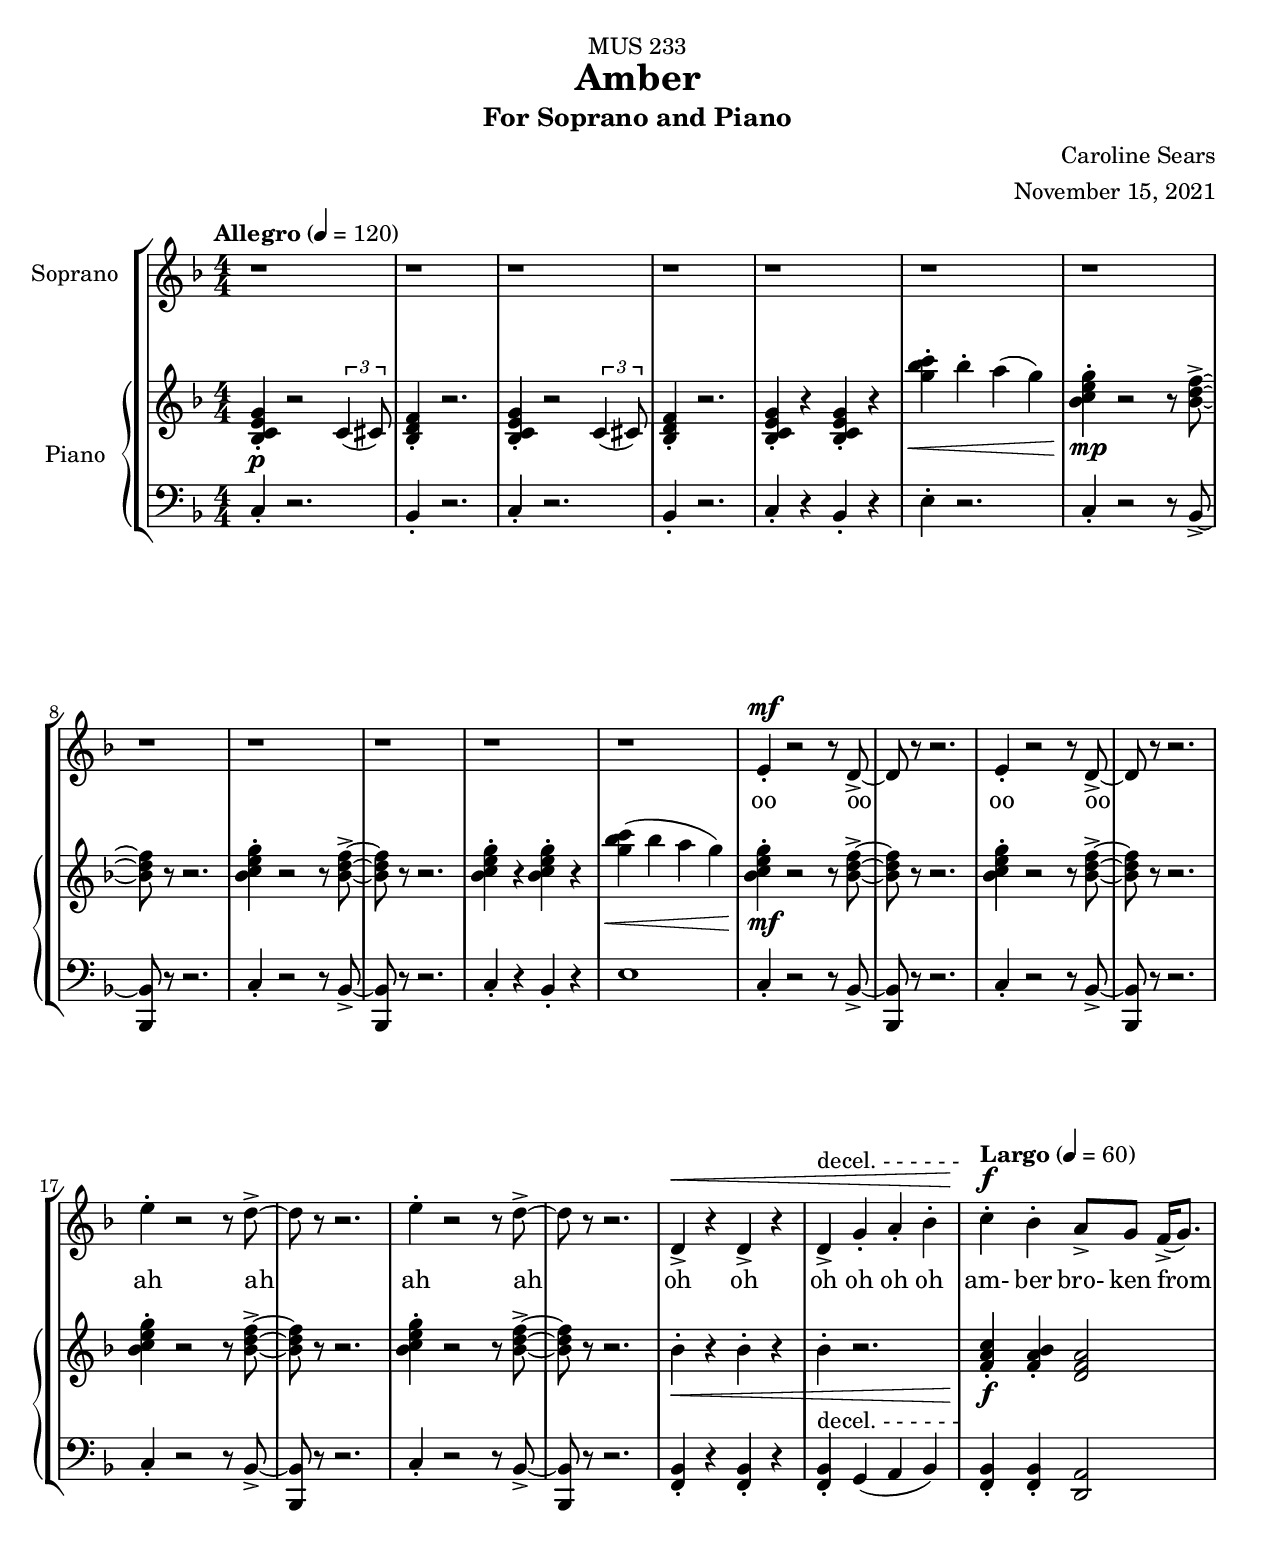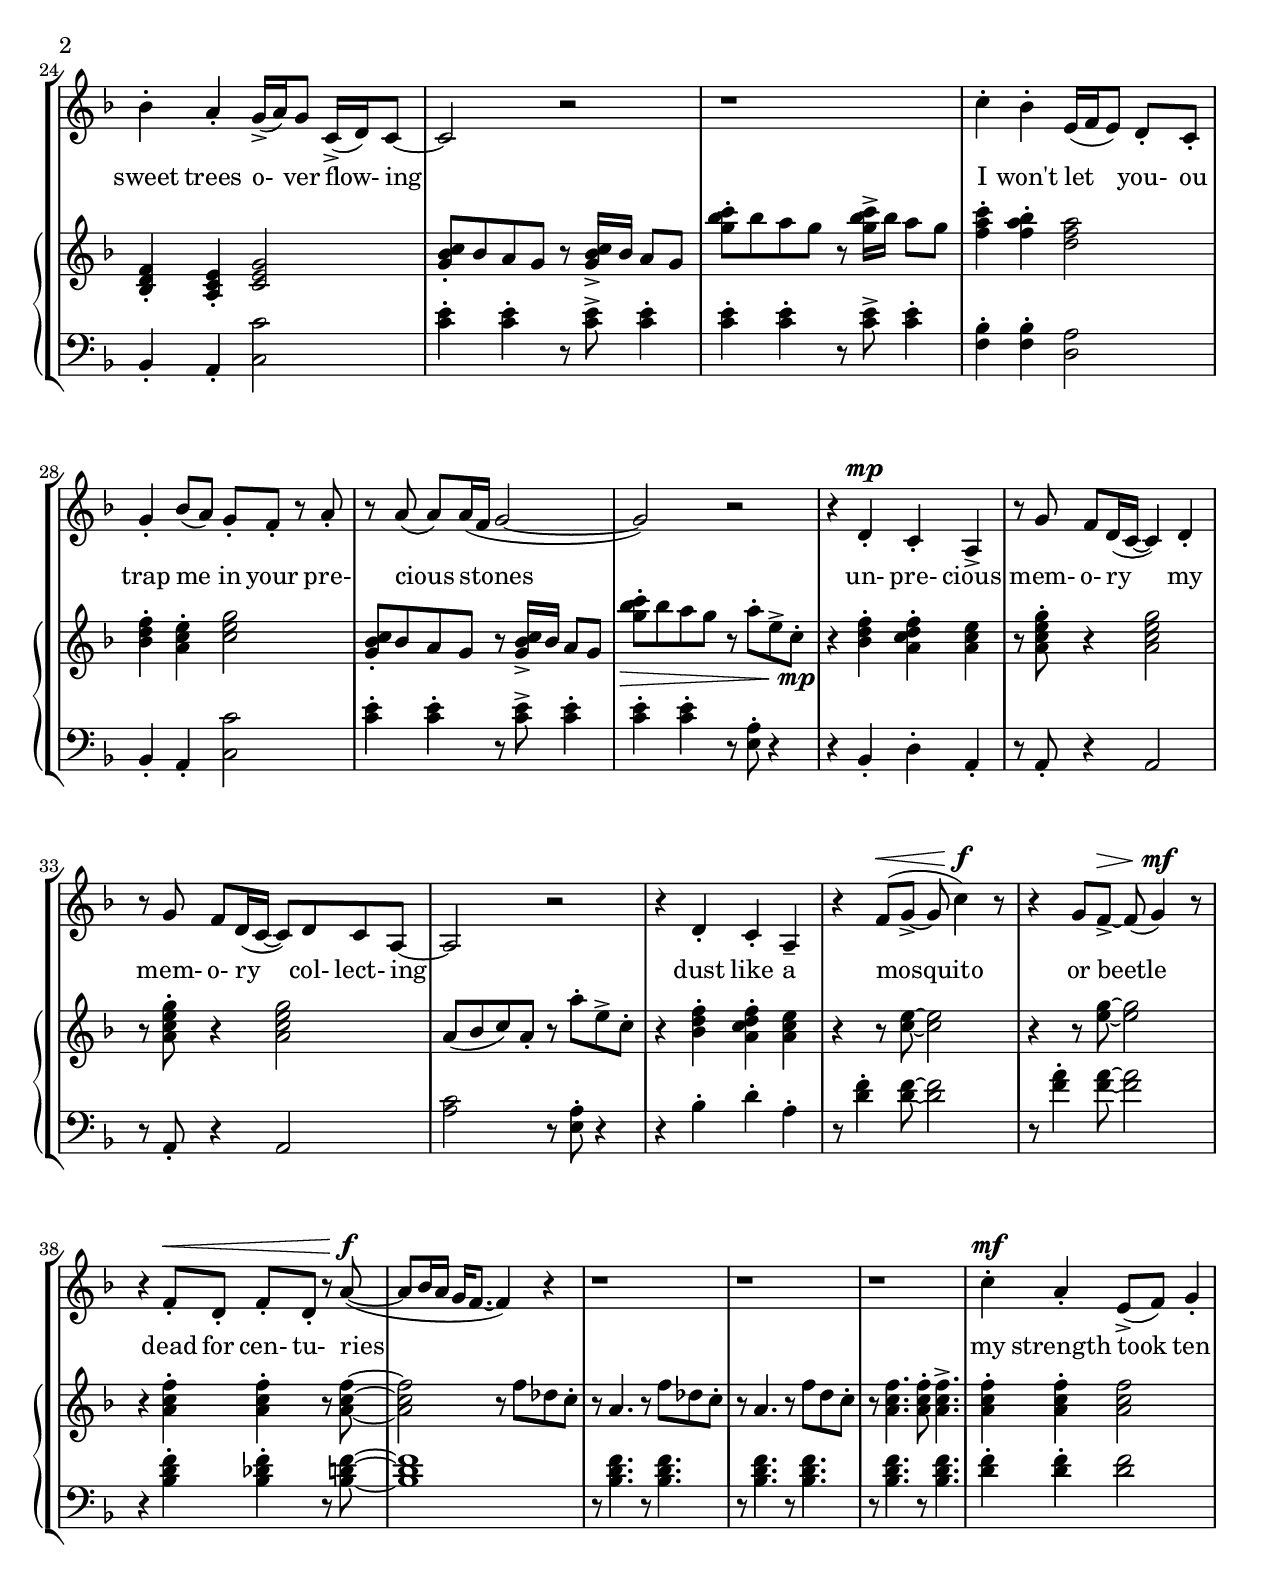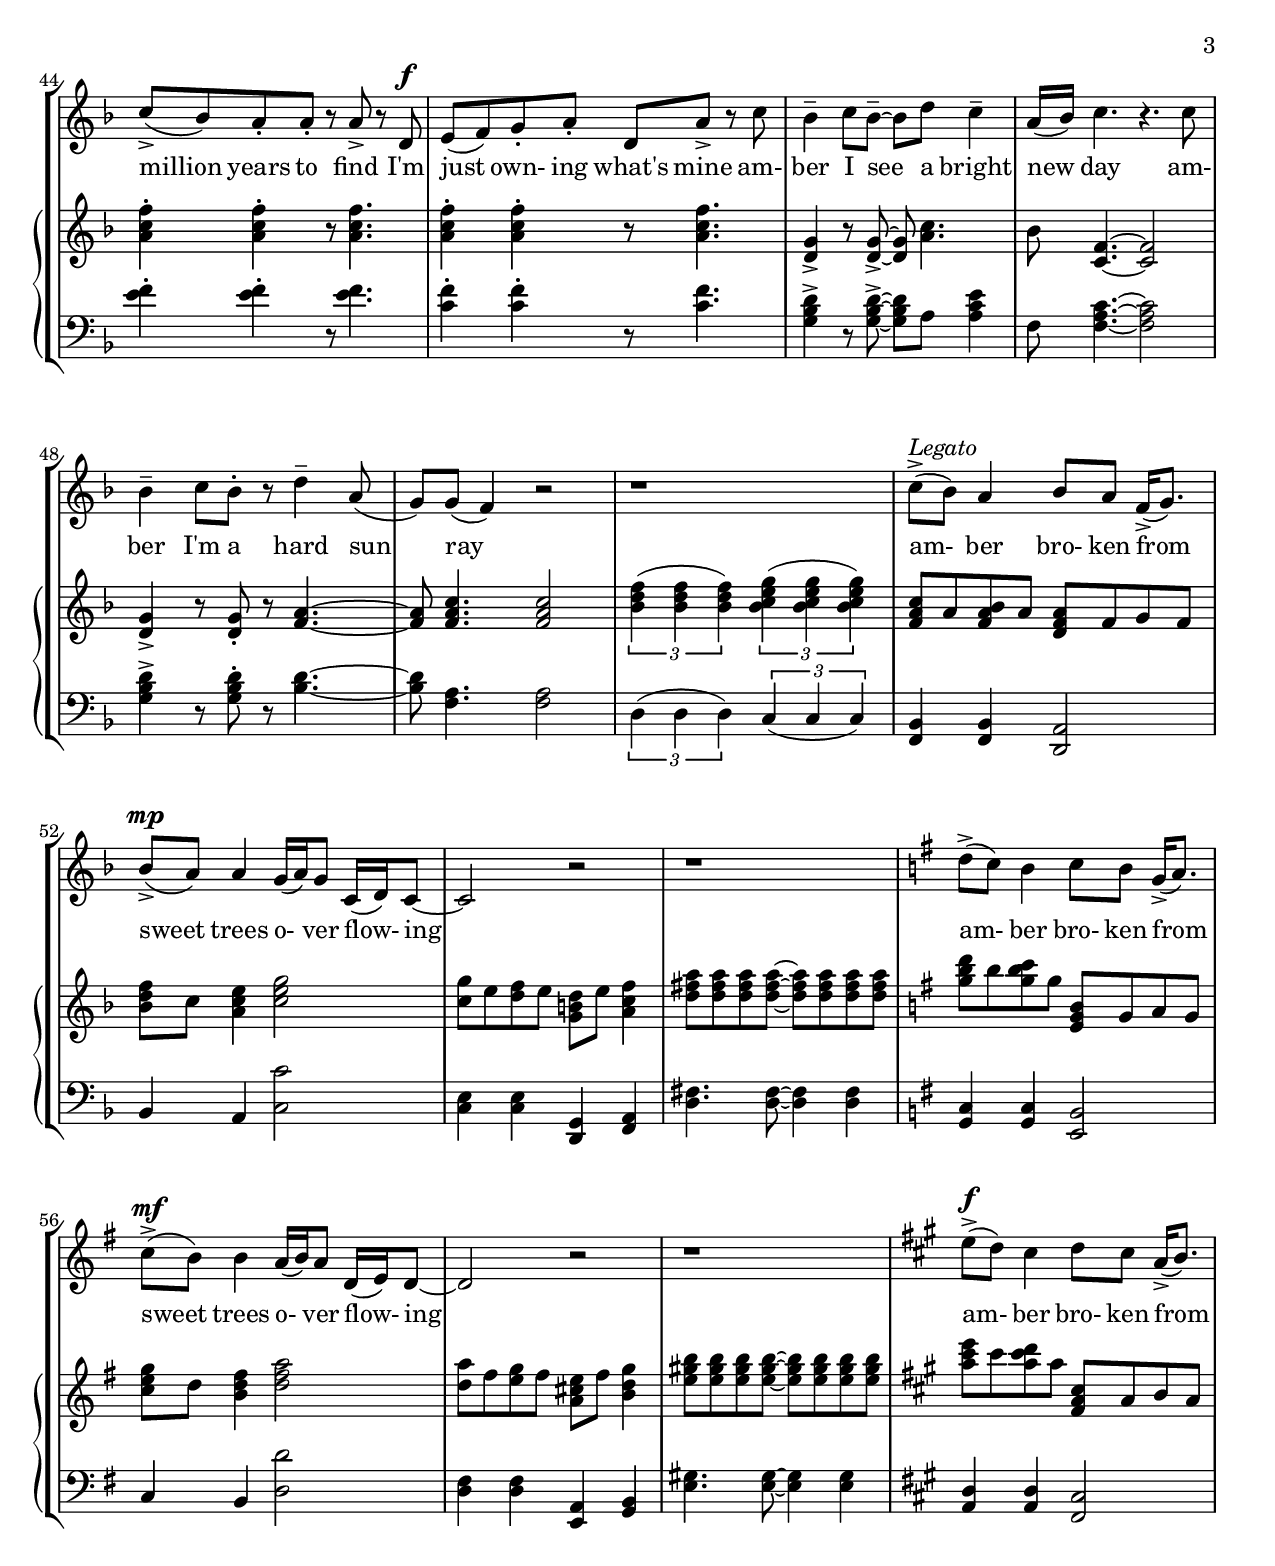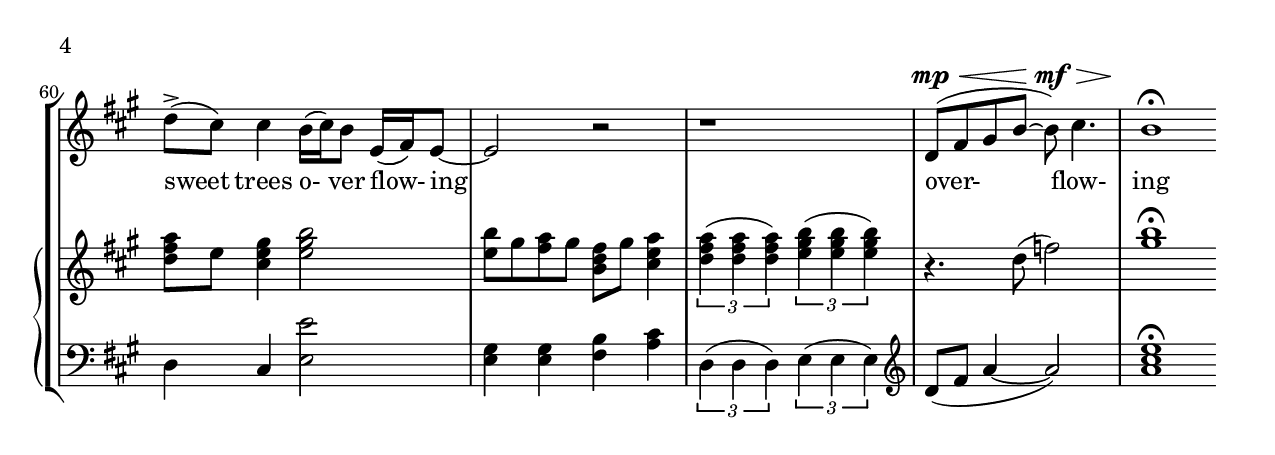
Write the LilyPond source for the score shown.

%%%%%%%%%%%%%%%%%%%% Header + Paper Dimensions %%%%%%%%%%%%%%%%%%%%
\header {
  title = "Amber"
    subtitle = "For Soprano and Piano"
    dedication = "MUS 233"
    composer = "Caroline Sears"
    arranger = "November 15, 2021"
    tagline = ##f

}
\paper {
  #(set-paper-size "ansi a")
  #(define top-margin (* 0.75 in))
}

%%%%%%%%%%%%%%%%%%%% Musical/Lyrical Content %%%%%%%%%%%%%%%%%%%%%%%%%%

%%%%% VOICE PART %%%%%%%%%%%
theNotes = \relative c'' {
    \set Staff.midiInstrument = "flute"
    \key f \major % C mixolydian
    \numericTimeSignature \time 4/4
    \tempo "Allegro" 4 = 120
    \dynamicUp

    %%Intro %%
    r1 | r1 |r1 | r1 | r1 | r1 | r1 | r1 | r1 | r1 | r1 | r1 |
    e,4\staccato\mf r2 r8 d8\accent~ |d8 r8 r2. |e4\staccato r2 r8 d8\accent~ |d8 r8 r2. 
    e'4\staccato r2 r8 d8\accent~ |d8 r8 r2. |e4\staccato r2 r8 d8\accent~ |d8 r8 r2. 
    d,4\accent\< r4 d4\accent r4| d4\accent^\markup{"decel. - - - - - -"}  g4\staccato a4\staccato bes\staccato |


    %% Verse 1 %%

    %bar 23%
    \tempo "Largo" 4 = 60
    c4\staccato\!\f bes4\staccato  a8\accent g8 f16\accent (g8.) | bes4\staccato  a\staccato g16\accent (a16) g8 c,16\accent (d16) c8~ |
    c2 r2 | r1 |
    %bar 27%
     c'4\staccato bes4\staccato  e,16 (f16 e8)  d8\staccato c8\staccato | g'4\staccato bes8 (a) g8\staccato f8\staccato r8 a8\staccato |
    r8 a8 (a) a16 (f16 g2~ | g2) r2 |
    %bar 31%
    r4 d4\mp\staccato c4\staccato a\accent |r8 g'8 f d16 (c16~c4) d4\staccato | r8 g8 f d16 (c16~c8) d8 c8 a~ |a2 r2 |
    %bar 35%
    r4 d4\staccato c4\staccato a4\tenuto | r4 f'8\< (g8\accent~g8 c4\!\f) r8 | r4 g8 f8\>\accent~f8 (g4\!\mf) r8 | r4 f8\staccato\< d\staccato f\staccato d\staccato r8 a'8\!\f(~a8 bes16  a16 
    g f8.~f4)  r4|
    %bar40
     r1 |r1| r1 |
     %bar 43
    c'4\staccato\mf a\staccato e8\accent (f8) g4\staccato | c8\accent (bes) a8\staccato a8\staccato r8 a\accent r8 d,8\f |
    e8 (f) g8\staccato a8\staccato  d,8 a'8\accent r8 c8| bes4\tenuto c8 bes8\tenuto~bes8 d8 c4\tenuto| a16 (bes) c4. r4. c8|
    %bar 48
    bes4\tenuto c8 bes8\staccato r8 d4\tenuto a8 (g8) g8 (f4) r2 | r1 |
    %bar 50
    c'8\accent^\markup{\italic{"Legato"}} (bes8)  a4 bes8 a8 f16\accent (g8.) | bes8\mp\accent (a8) a4 g16 (a16) g8 c,16 (d16) c8~ |
    c2 r2 | r1 |
    %bar 54
    \key g \major
    d'8\accent (c8)  b4 c8 b8 g16\accent (a8.) | c8\mf\accent (b8) b4 a16 (b16) a8 d,16 (e16) d8~ |
    d2 r2 | r1 |
    \key a \major
    %bar 58
    e'8\f\accent (d8)  cis4 d8 cis8 a16\accent (b8.) | d8\accent (cis8) cis4 b16 (cis16) b8 e,16 (fis16) e8~ |
    e2 r2 | r1 |
    %bar 62
    d8\mp\< (fis gis b~b8\!\mf\>) cis4.|b1\!\fermata \bar ".|"


    
  }

theWords =  \lyricmode {
      %% Intro %%%
      oo oo oo oo
      ah ah ah ah
      oh oh oh oh oh oh
      %% Verse 1%%%
      am- ber bro- ken from
      sweet trees o- ver flow- ing
      I won't let you- _ou  trap me
      in your pre- cious stones_
      un- pre- cious mem- o- ry my
      mem- o- ry col- lect- ing
      dust like a mosquito or beetle
      dead for cen- tu- ries
      my strength took ten million
      years to find
      I'm just own- ing what's mine
      am- ber I see a bright new day
      am- ber I'm a hard sun ray 

      am- ber bro- ken from
      sweet trees o- ver flow- ing

      am- ber bro- ken from
      sweet trees o- ver flow- ing

      am- ber bro- ken from
      sweet trees o- ver flow- ing

      over- flow- ing



  }

%%%%%% PIANO PART %%%%%%%%%%
righthand =\relative c' {
    \key f \major
    \numericTimeSignature \time 4/4

    %%%%%%%% INTRO %%%%%%%%
    \tempo "Allegro" 4 = 120
    <bes c e g>4\staccato\p r2 \tuplet 3/2 {c4 (cis8)} | <bes d f>4\staccato r2.|
    <bes c e g>4\staccato r2 \tuplet 3/2 {c4 (cis8)} | <bes d f>4\staccato r2.|
    <bes c e g>4\staccato r4 <bes c e g>4\staccato r4|
    <g'' bes c>4\staccato\< bes\staccato a (g) |
    <bes, c e g>4\staccato\!\mp r2 r8 <bes d f>8\accent~|<bes d f>8 r8 r2. |
    <bes c e g>4\staccato r2 r8 <bes d f>8\accent~|<bes d f>8 r8 r2. |
    <bes c e g>4\staccato r4 <bes c e g>4\staccato r4|
    <g' bes c>4\< (bes a g) |
    <bes, c e g>4\!\mf\staccato r2 r8 <bes d f>8\accent~|<bes d f>8 r8 r2. |
    <bes c e g>4\staccato r2 r8 <bes d f>8\accent~|<bes d f>8 r8 r2. |
    <bes c e g>4\staccato r2 r8 <bes d f>8\accent~|<bes d f>8 r8 r2. |
    <bes c e g>4\staccato r2 r8 <bes d f>8\accent~|<bes d f>8 r8 r2. |
    bes4\staccato\< r4 bes4\staccato r4 | bes4\staccato r2. | 
    

    
    %%%% VERSE 1 %%%%%%%%
    \tempo "Largo" 4 = 60

    %bar 23%
    <f a c>4\staccato\!\f <f a bes>\staccato <d f a>2 | <bes d f>4\staccato <a c e>4\staccato  <c e g>2 |
    <g' bes c>8\staccato  bes  a g r8 <g bes c>16\accent bes16 a8 g |<g' bes c>8\staccato  bes  a g r8 <g bes c>16\accent bes16 a8 g |
    %bar 27%
    <f a c>4\staccato <f a bes>\staccato <d f a>2 | <bes d f>4\staccato <a c e>4\staccato  <c e g>2 |
    <g bes c>8\staccato  bes  a g r8 <g bes c>16\accent bes16 a8 g | <g' bes c>8\>\staccato  bes  a g r8 a\staccato e\accent c\!\mp\staccato |
    %bar 31%
    r4 <bes d f>4\staccato <a c d f>4\staccato <a c e> | r8 <a c e g>\staccato r4 <a c e g>2 |  r8 <a c e g>\staccato r4 <a c e g>2 | 
    %bar 34%
    a8 (bes c) a\staccato r8 a'\staccato e\accent c\staccato |r4 <bes d f>4\staccato <a c d f>4\staccato <a c e> |
    r4 r8 <c e>8~<c e>2 | r4 r8 <e g>8~<e g>2 | r4 <a, c f>4\staccato <a c f>4\staccato r8 <a c f>8~| <a c f>2 r8 f'8 des c\staccato|
    %bar 40
    r8 a4. r8 f'8 des c\staccato | r8 a4. r8 f'8 d c\staccato | r8 <a c f>4. <a c f>8\staccato <a c f>4.\accent  |
    <a c f>4\staccato <a c f>4\staccato <a c f>2 |<a c f>4\staccato <a c f>4\staccato r8<a c f>4.| 
    %bar45
    <a c f>4\staccato <a c f>4\staccato r8<a c f>4.| <g d>4\accent r8 <g d>\accent~<g d>8 <a c>4. |
    bes8 <f c>4.~<f c>2 |<g d>4\accent r8 <g d>\staccato r8 <f a>4.~| <f a>8 <f a c>4. <f a c>2 |
    %bar 50
    \tuplet 3/2 {<bes\mp d f>4 (<bes d f>4 <bes d f>4)} \tuplet 3/2 { <bes c e g>4 (<bes c e g>4 <bes c e g>4)} |
    %bar 51
    <f a c>8 a8 <f a bes>8 a8 <d, f a>8 f8 g8 f | <bes d f>8 c8 <a c e>4 <c e g>2 |
    <c g'>8 e8 <d f>8 e8 <g, b d > e'8 <a, c f>4 | <d fis a>8 <d fis a>8 <d fis a>8 <d fis a>8~<d fis a>8 <d fis a>8 <d fis a>8 <d fis a>8 |
    %bar 55
    \key g \major
    <g b d>8 b8 <g b c>8 g8 <e, g b>8 g8 a8 g | <c e g>8 d8 <b d fis>4 <d fis a>2 |
    <d a'>8 fis8 <e g>8 fis8 <a, cis e > fis'8 <b, d g>4 | <e gis b>8 <e gis b>8 <e gis b>8 <e gis b>8~<e gis b>8<e gis b>8 <e gis b>8 <e gis b>8|

    \key a \major 
    <a cis e>8 cis8 <a cis d>8 a8 <fis, a cis>8 a8 b8 a | <d fis a>8 e8 <cis e gis>4 <e gis b>2 |
    <e b'>8 gis8 <fis a>8 gis8 <b, d fis > gis'8 <cis, e a>4 |\tuplet 3/2 {<d fis a>4 (<d fis a>4 <d fis a>4)} \tuplet 3/2 { <e gis b>4 (<e gis b>4 <e gis b>4)} |
    r4. d8 (f2) | <gis b>1\fermata \bar ".|"
    



  }

lefthand = \relative c {
    \key f \major
    \numericTimeSignature \time 4/4
    \clef "bass"

    %%%%%%%% INTRO %%%%%%%%
    \tempo "Allegro" 4 = 120
    c4\staccato r2.|bes4\staccato r2. |
    c4\staccato r2.|bes4\staccato r2. |
    c4\staccato r4 bes4\staccato r4|
    e4\staccato r2.|
    c4\staccato r2 r8 bes8~\accent|<bes bes,>8 r8 r2. |
    c4\staccato r2 r8 bes8~\accent|<bes bes,>8 r8 r2. |
    c4\staccato r4 bes4\staccato r4|
    e1|
    c4\staccato r2 r8 bes8~\accent|<bes bes,>8 r8 r2. |
    c4\staccato r2 r8 bes8~\accent|<bes bes,>8 r8 r2. |
    c4\staccato r2 r8 bes8~\accent|<bes bes,>8 r8 r2. |
    c4\staccato r2 r8 bes8~\accent|<bes bes,>8 r8 r2. |
    <bes f>4\staccato r4 <bes f>4\staccato r4 |
    <bes f>4\staccato^\markup{"decel. - - - - - -"} g4 (a bes) |

    %%%%% VERSE 1 %%%%%%%%%%
    \tempo "Largo" 4 = 60

    %bar 23%
    <f bes>4\staccato <f bes>4\staccato <d a'>2 | bes'4\staccato a4\staccato <c c'>2| 
    <c' e>4\staccato <c e>\staccato r8 <c e>\accent <c e>4\staccato  |
    <c e>4\staccato <c e>\staccato r8 <c e>\accent <c e>4\staccato |
     %bar 27%
     <f, bes>4\staccato <f bes>4\staccato <d a'>2 | bes4\staccato a4\staccato <c c'>2|
     <c' e>4\staccato <c e>\staccato r8 <c e>\accent <c e>4\staccato  |
     <c e>4\staccato <c e>\staccato r8 <a e>8\staccato r4 |
     %bar 31%
      r4 bes,4\staccato d\staccato a\staccato | r8 a8\staccato r4 a2 |r8 a8\staccato r4 a2 |
      %bar 34%
      <a' c>\2 r8 <a e>8\staccato r4 | r4 bes4\staccato d\staccato a\staccato |
      r8 <d f>4\staccato <d f>8~ <d f>2 | r8 <f a>4\staccato <f a>8~<f a>2 |
      %bar 38
      r4 <bes, d f>4\staccato <bes des f>4\staccato r8 <bes d f>8~|
      <bes d f>1 | r8 <bes d f>4. r8 <bes d f>4. |  r8 <bes d f>4. r8 <bes d f>4. |r8 <bes d f>4. r8 <bes d f>4. |
      %bar 43
      <d f>4\staccato <d f>\staccato <d f>2 | <e f>4\staccato <e f>\staccato r8 <e f>4.|
      <c f>4\staccato <c f>4\staccato r8 <c f>4. |
      %bar 46
      <g bes d>4\accent r8 <g bes d>8\accent~<g bes d>8 a8 <a c e>4 | f8 <f a c>4.~<f a c>2 | <g bes d>4\accent r8 <g bes d>8\staccato r8 <bes d >4.~|
      <bes d >8 <f a>4. <f a>2 |
      %bar 50
      \tuplet 3/2 {d4 (d d)} \tuplet 3/2 {c4 (c4 c)} |
      %bar 51
      <f, bes>4  < f bes>4 <d a' >2 | bes'4 a4 <c c'>2 |
      <c e>4 <c e>4 <g d>4 <a f>4| <d fis>4. <d fis>8~<d fis>4 <d fis> |
      %bar 55
      \key g \major
      <g, c>4  < g c>4 <e b' >2 | c'4 b4 <d d'>2 |
      <d fis>4 <d fis>4 <a e>4 <b g>4| <e gis>4. <e gis>8~<e gis>4 <e gis> |
      %bar 59
      \key a \major
      <a, d>4  < a d>4 <fis cis' >2 | d'4 cis4 <e e'>2 |
      <e gis>4 <e gis>4 <fis b>4 <a cis>4|\tuplet 3/2 {d,4 (d d)} \tuplet 3/2 {e4 (e4 e)}  |
     \clef "treble"
      d'8 ( fis a4~a2 ) | <a cis e>1\fermata \bar ".|"
    
  }

%%%%%%%%%%%%%%%%%%%%%%% Score Setup %%%%%%%%%%%%%%%%%%%%%%%%%%%%%%%%%%%
\score {
\new StaffGroup <<
  \new Staff \with {instrumentName = "Soprano" 
    %shortInstrumentName = #"Sop. "
    }
  \new Voice = vocals \theNotes
  \new Lyrics \lyricsto vocals \theWords
  

  \new PianoStaff \with { instrumentName = "Piano" 
    %shortInstrumentName = #"Pno. "
    }
  <<
    \new Staff = "upper" \righthand
    \new Staff = "lower" \lefthand
  >>
>>

  \layout {}
  \midi {}
}